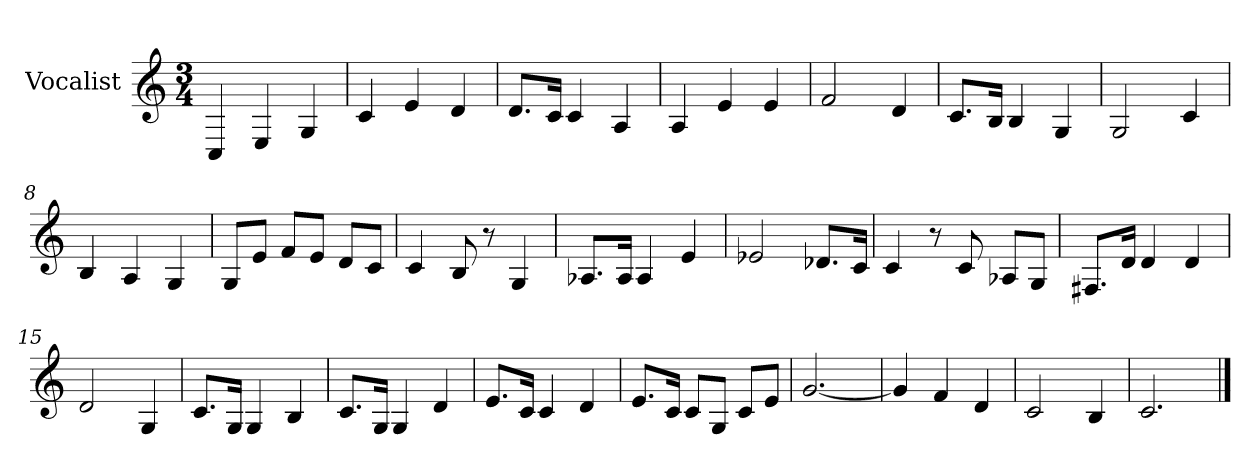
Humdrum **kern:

**kern
*part1
*staff1
*I"Vocalist
*k[]
*C:
*M3/4
=1
4C
4E
4G
=2
4c
4e
4d
=3
8.dL
16cJk
4c
4A
=4
4A
4e
4e
=5
2f
4d
=6
8.cL
16BJk
4B
4G
=7
2G
4c
=8
4B
4A
4G
=9
8GL
8eJ
8fL
8eJ
8dL
8cJ
=10
4c
8B
8r
4G
=11
8.A-XL
16A-Jk
4A-
4e
=12
2e-X
8.d-XL
16cJk
=13
4c
8r
8c
8A-XL
8GJ
=14
8.F#XL
16dJk
4d
4d
=15
2d
4G
=16
8.cL
16GJk
4G
4B
=17
8.cL
16GJk
4G
4d
=18
8.eL
16cJk
4c
4d
=19
8.eL
16cJk
8cL
8GJ
8cL
8eJ
=20
[2.g
=21
4g]
4f
4d
=22
2c
4B
=23
2.c
==
*-
